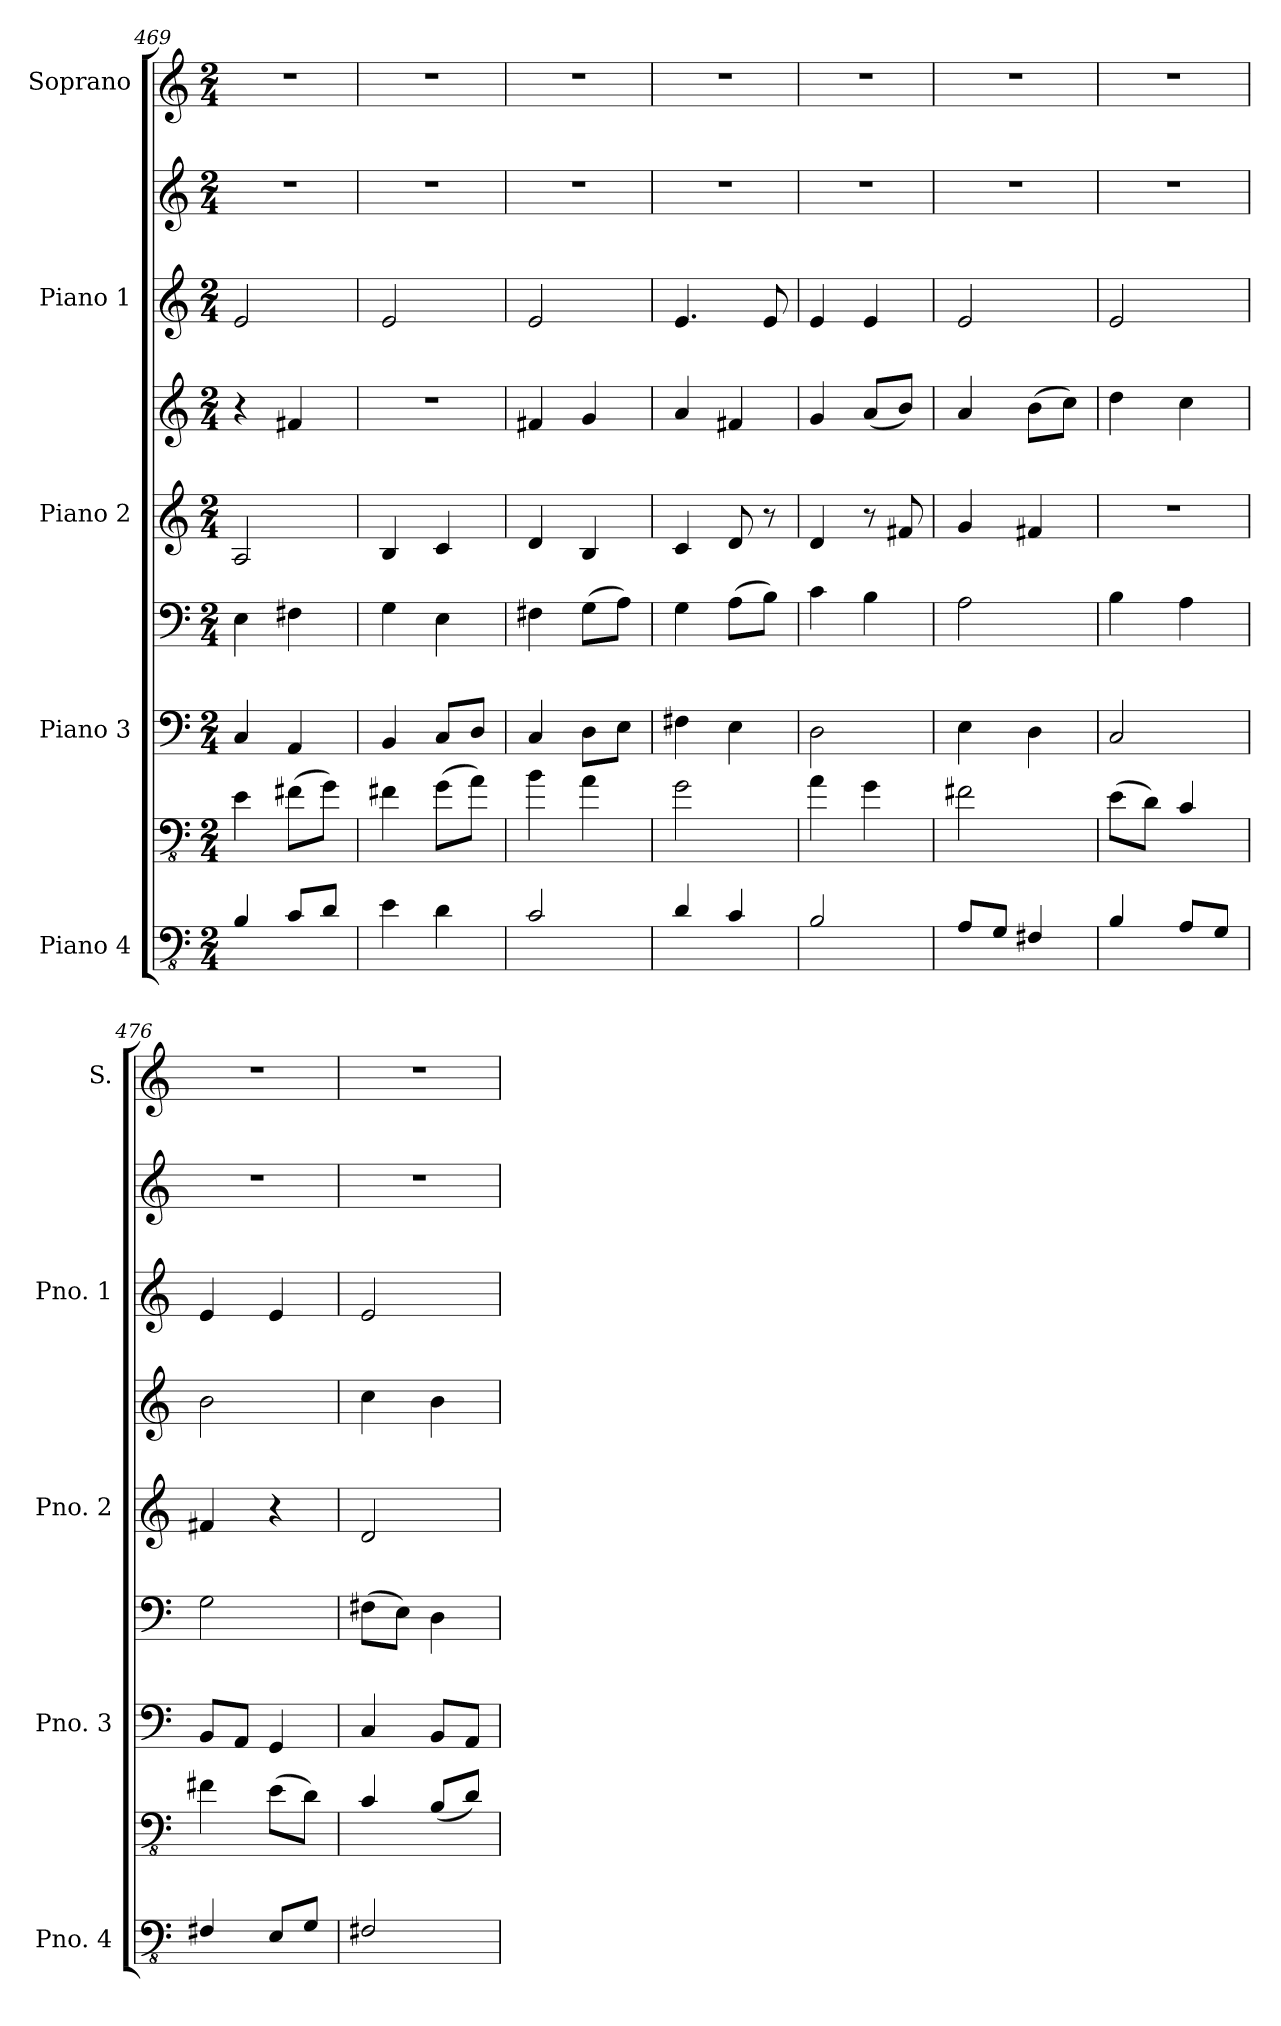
**kern	**kern	**kern	**kern	**kern	**kern	**kern	**kern	**kern
*part5	*part5	*part4	*part4	*part3	*part3	*part2	*part2	*part1
*staff9	*staff8	*staff7	*staff6	*staff5	*staff4	*staff3	*staff2	*staff1
*I"Piano 4	*	*I"Piano 3	*	*I"Piano 2	*	*I"Piano 1	*	*I"Soprano
*I'Pno. 4	*	*I'Pno. 3	*	*I'Pno. 2	*	*I'Pno. 1	*	*I'S.
*clefFv4	*clefFv4	*clefF4	*clefF4	*clefG2	*clefG2	*clefG2	*clefG2	*clefG2
*ITrd7c12	*ITrd7c12	*	*	*	*	*	*	*
*k[]	*k[]	*k[]	*k[]	*k[]	*k[]	*k[]	*k[]	*k[]
*C:	*C:	*C:	*C:	*C:	*C:	*C:	*C:	*C:
*M2/4	*M2/4	*M2/4	*M2/4	*M2/4	*M2/4	*M2/4	*M2/4	*M2/4
=469	=469	=469	=469	=469	=469	=469	=469	=469
4BBB/	4EE\	4C/	4E\	2A/	4r	2e/	2r	2r
8CC/L	(8FF#X\L	4AA/	4F#X\	.	4f#X/	.	.	.
8DD/J	8GG\J)	.	.	.	.	.	.	.
=470	=470	=470	=470	=470	=470	=470	=470	=470
4EE\	4FF#X\	4BB/	4G\	4B/	2r	2e/	2r	2r
4DD\	(8GG\L	8C/L	4E\	4c/	.	.	.	.
.	8AA\J)	8D/J	.	.	.	.	.	.
!!LO:PB:g=z
=471	=471	=471	=471	=471	=471	=471	=471	=471
2CC/	4BB\	4C/	4F#X\	4d/	4f#X/	2e/	2r	2r
.	4AA\	8D\L	(8G\L	4B/	4g/	.	.	.
.	.	8E\J	8A\J)	.	.	.	.	.
=472	=472	=472	=472	=472	=472	=472	=472	=472
4DD/	2GG\	4F#X\	4G\	4c/	4a/	4.e/	2r	2r
4CC/	.	4E\	(8A\L	8d/	4f#X/	.	.	.
.	.	.	8B\J)	8r	.	8e/	.	.
=473	=473	=473	=473	=473	=473	=473	=473	=473
2BBB/	4AA\	2D\	4c\	4d/	4g/	4e/	2r	2r
.	4GG\	.	4B\	8r	(8a/L	4e/	.	.
.	.	.	.	8f#X/	8b/J)	.	.	.
=474	=474	=474	=474	=474	=474	=474	=474	=474
8AAA/L	2FF#X\	4E\	2A\	4g/	4a/	2e/	2r	2r
8GGG/J	.	.	.	.	.	.	.	.
4FFF#X/	.	4D\	.	4f#X/	(8b\L	.	.	.
.	.	.	.	.	8cc\J)	.	.	.
=475	=475	=475	=475	=475	=475	=475	=475	=475
4BBB/	(8EE\L	2C/	4B\	2r	4dd\	2e/	2r	2r
.	8DD\J)	.	.	.	.	.	.	.
8AAA/L	4CC/	.	4A\	.	4cc\	.	.	.
8GGG/J	.	.	.	.	.	.	.	.
=476	=476	=476	=476	=476	=476	=476	=476	=476
4FFF#X/	4FF#X\	8BB/L	2G\	4f#X/	2b\	4e/	2r	2r
.	.	8AA/J	.	.	.	.	.	.
8EEE/L	(8EE\L	4GG/	.	4r	.	4e/	.	.
8GGG/J	8DD\J)	.	.	.	.	.	.	.
=477	=477	=477	=477	=477	=477	=477	=477	=477
2FFF#X/	4CC/	4C/	(8F#X\L	2d/	4cc\	2e/	2r	2r
.	.	.	8E\J)	.	.	.	.	.
.	(8BBB/L	8BB/L	4D\	.	4b\	.	.	.
.	8DD/J)	8AA/J	.	.	.	.	.	.
=	=	=	=	=	=	=	=	=
*-	*-	*-	*-	*-	*-	*-	*-	*-
